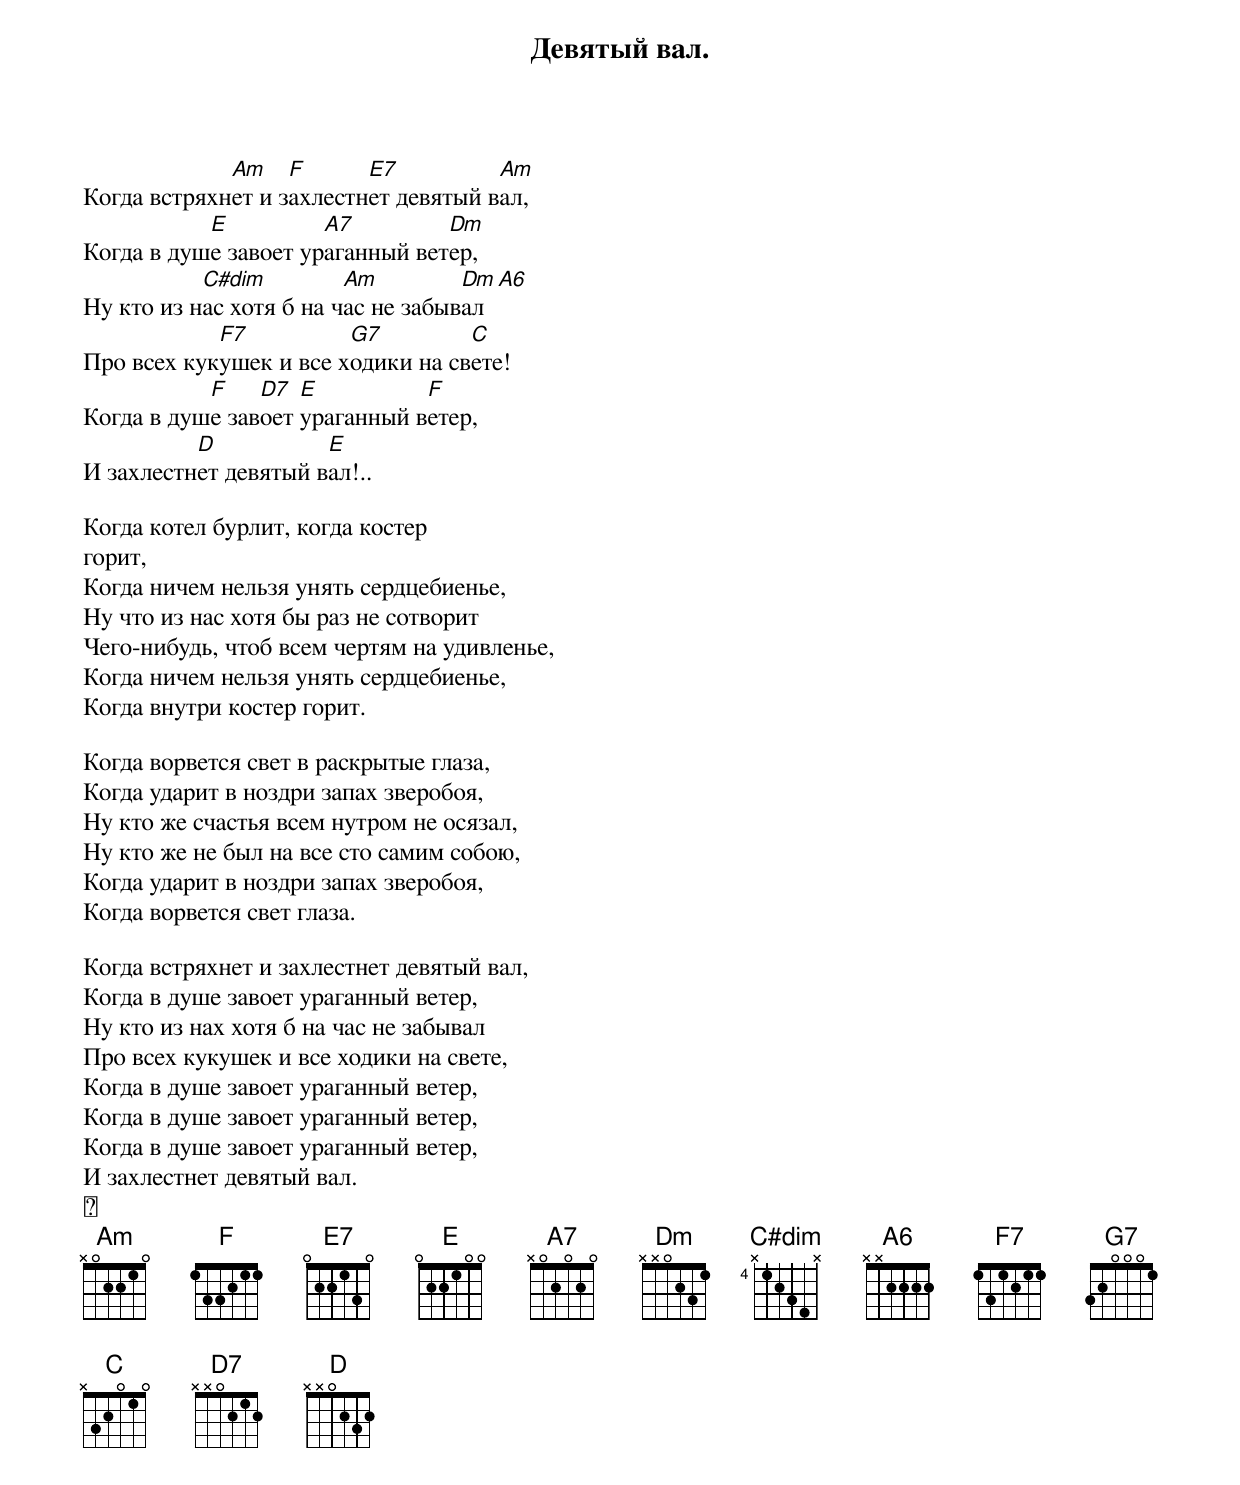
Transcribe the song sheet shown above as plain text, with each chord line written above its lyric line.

            Девятый вал.

             Am    F      E7          Am
Когда встряхнет и захлестнет девятый вал,
           E          A7         Dm
Когда в душе завоет ураганный ветер,
           C#dim         Am         Dm A6
Ну кто из нас хотя б на час не забывал
            F7          G7         C
Про всех кукушек и все ходики на свете!
           F    D7  E          F
Когда в душе завоет ураганный ветер,
          D           E
И захлестнет девятый вал!..

Когда котел бурлит, когда костер
горит,
Когда ничем нельзя унять сердцебиенье,
Ну что из нас хотя бы раз не сотворит
Чего-нибудь, чтоб всем чертям на удивленье,
Когда ничем нельзя унять сердцебиенье,
Когда внутри костер горит.

Когда ворвется свет в раскрытые глаза,
Когда ударит в ноздри запах зверобоя,
Ну кто же счастья всем нутром не осязал,
Ну кто же не был на все сто самим собою,
Когда ударит в ноздри запах зверобоя,
Когда ворвется свет глаза.

Когда встряхнет и захлестнет девятый вал,
Когда в душе завоет ураганный ветер,
Ну кто из нах хотя б на час не забывал
Про всех кукушек и все ходики на свете,
Когда в душе завоет ураганный ветер,
Когда в душе завоет ураганный ветер,
Когда в душе завоет ураганный ветер,
И захлестнет девятый вал.

